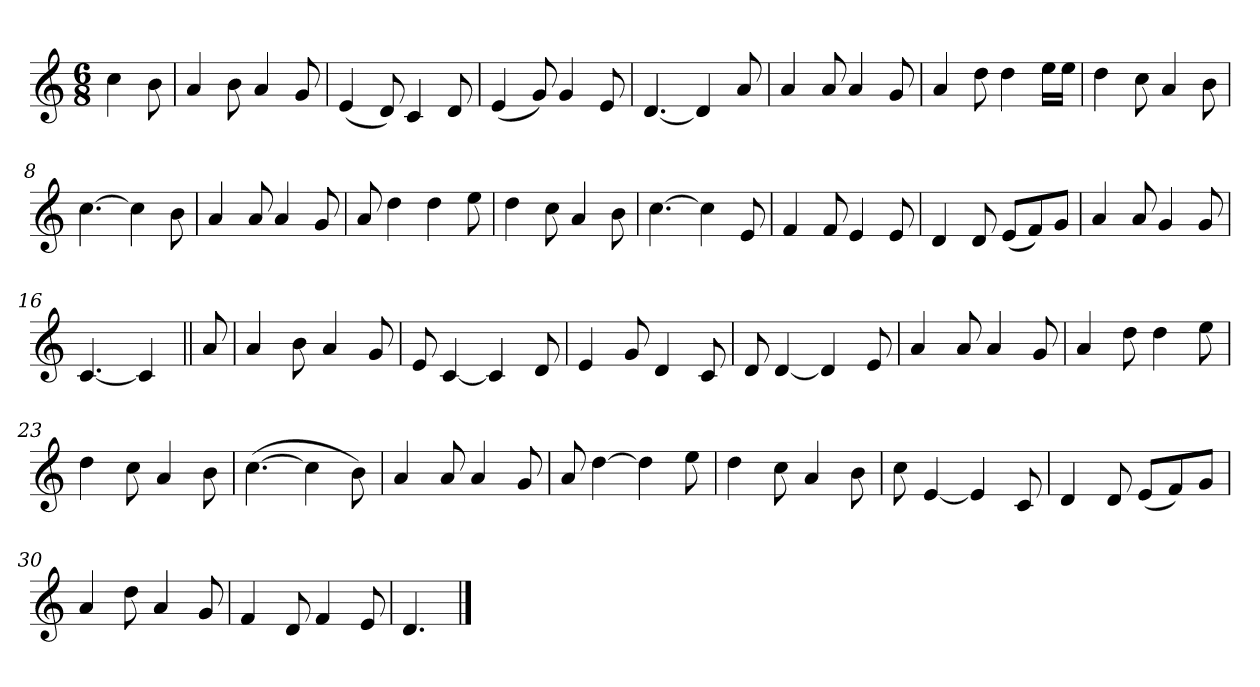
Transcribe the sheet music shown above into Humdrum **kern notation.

**kern
*part1
*staff1
*clefG2
*k[]
*M6/8
*MM132
=
4cc
8b
=1
4a
8b
4a
8g
=2
(4e
8d)
4c
8d
=3
(4e
8g)
4g
8e
=4
[4.d
4d]
8a
=5
4a
8a
4a
8g
=6
4a
8dd
4dd
16ee\LL
16ee\JJ
=7
4dd
8cc
4a
8b
=8
[4.cc
4cc]
8b
=9
4a
8a
4a
8g
=10
8a
4dd
4dd
8ee
=11
4dd
8cc
4a
8b
=12
[4.cc
4cc]
8e
=13
4f
8f
4e
8e
=14
4d
8d
(8e/L
8f/)
8g/J
=15
4a
8a
4g
8g
=16
[4.c
4c]
=||
8a
=17
4a
8b
4a
8g
=18
8e
[4c
4c]
8d
=19
4e
8g
4d
8c
=20
8d
[4d
4d]
8e
=21
4a
8a
4a
8g
=22
4a
8dd
4dd
8ee
=23
4dd
8cc
4a
8b
=24
([4.cc
4cc]
8b)
=25
4a
8a
4a
8g
=26
8a
[4dd
4dd]
8ee
=27
4dd
8cc
4a
8b
=28
8cc
[4e
4e]
8c
=29
4d
8d
(8e/L
8f/)
8g/J
=30
4a
8dd
4a
8g
=31
4f
8d
4f
8e
=32
4.d
==
*-
